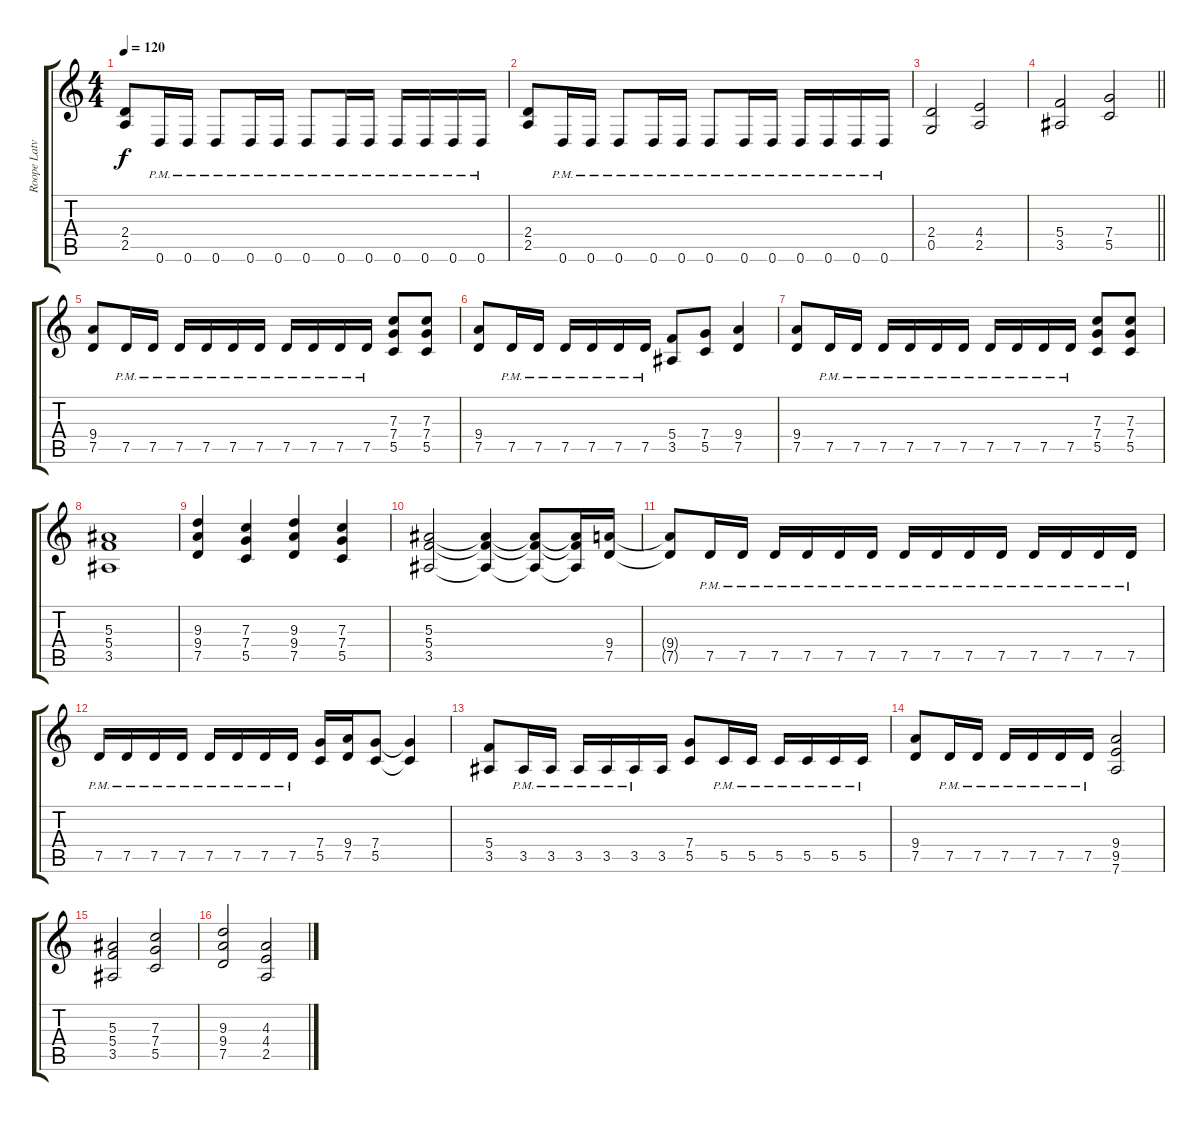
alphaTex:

\track ("Roope Latvala" "Roope Latv") {instrument distortionguitar}
\staff {score tabs}
\tuning (D4 A3 F3 C3 G2 D2) {hide}
\ts (4 4)
\tempo 120
\clef g2
\ks c
(2.4 2.5).8{dy f} 0.6{pm}.16 0.6{pm}.16 0.6{pm}.8 0.6{pm}.16 0.6{pm}.16 0.6{pm}.8 0.6{pm}.16 0.6{pm}.16 0.6{pm}.16 0.6{pm}.16 0.6{pm}.16 0.6{pm}.16 |
(2.4 2.5).8 0.6{pm}.16 0.6{pm}.16 0.6{pm}.8 0.6{pm}.16 0.6{pm}.16 0.6{pm}.8 0.6{pm}.16 0.6{pm}.16 0.6{pm}.16 0.6{pm}.16 0.6{pm}.16 0.6{pm}.16 |
(2.4 0.5).2 (4.4 2.5).2 |
\barLineRight lightlight
(5.4 3.5).2 (7.4 5.5).2 |
(9.4 7.5).8{balance 2} 7.5{pm}.16 7.5{pm}.16 7.5{pm}.16 7.5{pm}.16 7.5{pm}.16 7.5{pm}.16 7.5{pm}.16 7.5{pm}.16 7.5{pm}.16 7.5{pm}.16 (7.3 7.4 5.5).8 (7.3 7.4 5.5).8 |
(9.4 7.5).8 7.5{pm}.16 7.5{pm}.16 7.5{pm}.16 7.5{pm}.16 7.5{pm}.16 7.5{pm}.16 (5.4 3.5).8 (7.4 5.5).8 (9.4 7.5).4 |
(9.4 7.5).8 7.5{pm}.16 7.5{pm}.16 7.5{pm}.16 7.5{pm}.16 7.5{pm}.16 7.5{pm}.16 7.5{pm}.16 7.5{pm}.16 7.5{pm}.16 7.5{pm}.16 (7.3 7.4 5.5).8 (7.3 7.4 5.5).8 |
(5.3 5.4 3.5).1 |
(9.3 9.4 7.5).4 (7.3 7.4 5.5).4 (9.3 9.4 7.5).4 (7.3 7.4 5.5).4 |
(5.3 5.4 3.5).2 (5.3{t} 5.4{t} 3.5{t}).4 (5.3{t} 5.4{t} 3.5{t}).8 (5.3{t} 5.4{t} 3.5{t}).16 (9.4 7.5).16 |
(9.4{t} 7.5{t}).8 7.5{pm}.16 7.5{pm}.16 7.5{pm}.16 7.5{pm}.16 7.5{pm}.16 7.5{pm}.16 7.5{pm}.16 7.5{pm}.16 7.5{pm}.16 7.5{pm}.16 7.5{pm}.16 7.5{pm}.16 7.5{pm}.16 7.5{pm}.16 |
7.5{pm}.16 7.5{pm}.16 7.5{pm}.16 7.5{pm}.16 7.5{pm}.16 7.5{pm}.16 7.5{pm}.16 7.5{pm}.16 (7.4 5.5).16 (9.4 7.5).16 (7.4 5.5).8 (7.4{t} 5.5{t}).4 |
(5.4 3.5).8 3.5{pm}.16 3.5{pm}.16 3.5{pm}.16 3.5{pm}.16 3.5{pm}.16 3.5.16 (7.4 5.5).8 5.5{pm}.16 5.5{pm}.16 5.5{pm}.16 5.5{pm}.16 5.5{pm}.16 5.5{pm}.16 |
(9.4 7.5).8 7.5{pm}.16 7.5{pm}.16 7.5{pm}.16 7.5{pm}.16 7.5{pm}.16 7.5{pm}.16 (9.4 9.5 7.6).2 |
(5.3 5.4 3.5).2 (7.3 7.4 5.5).2 |
(9.3 9.4 7.5).2 (4.3 4.4 2.5).2
